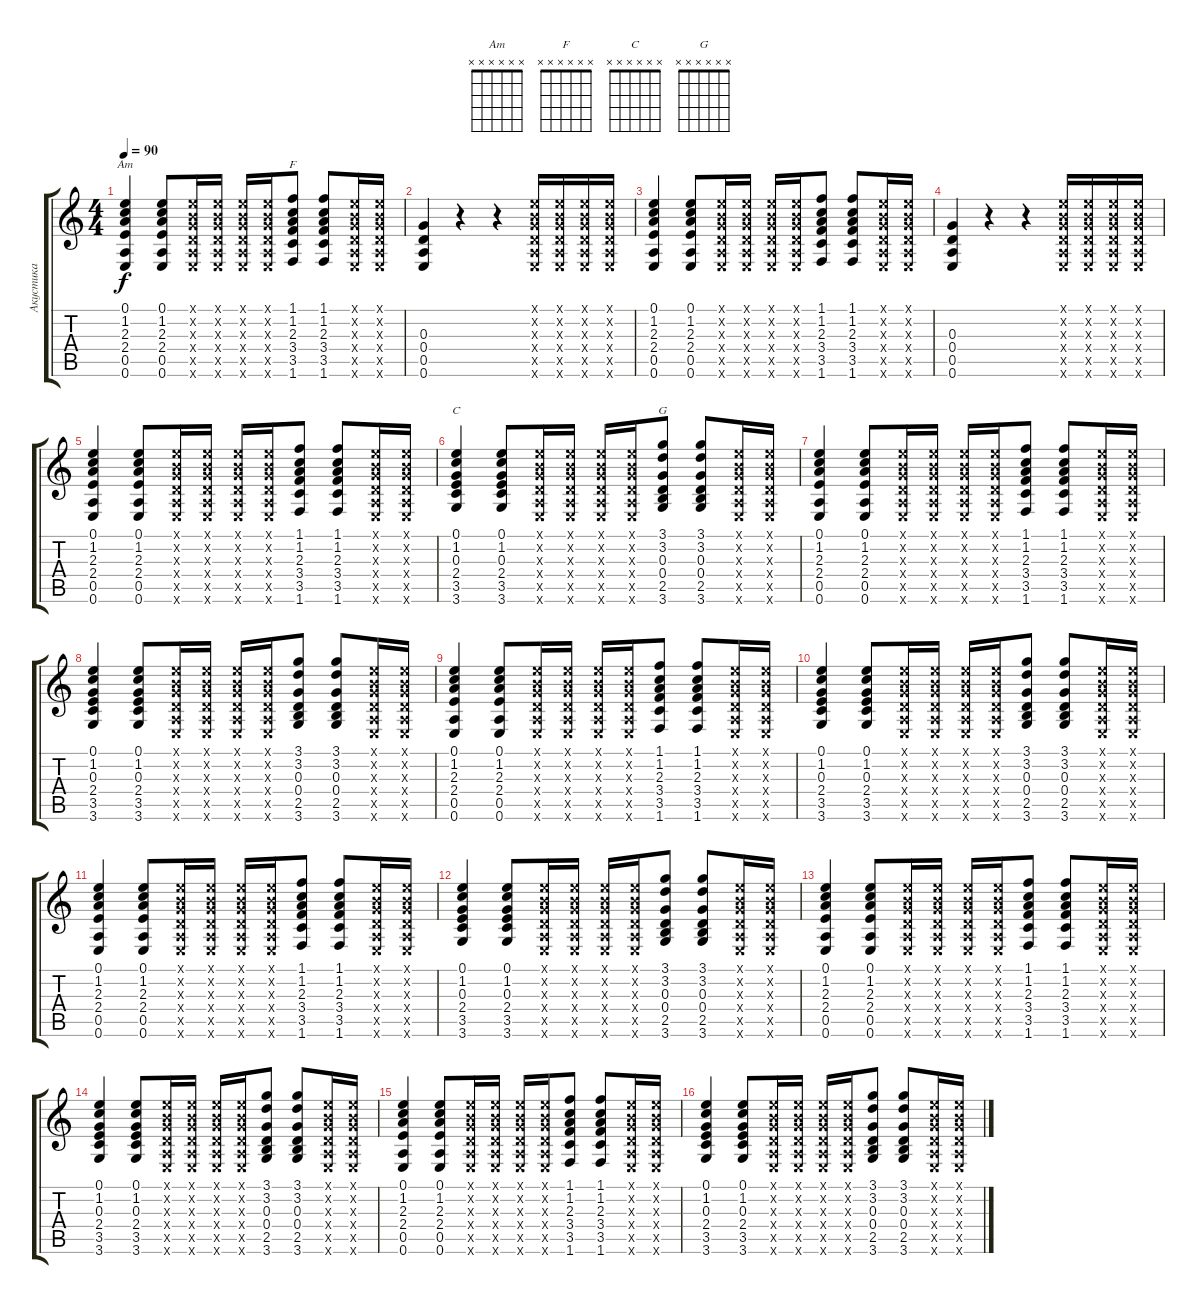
\track ("Акустика" "Акустика") {instrument acousticguitarsteel}
\staff {score tabs}
\tuning (E4 B3 G3 D3 A2 E2) {hide}
\chord ("Am" x x x x x x)
\chord ("F" x x x x x x)
\chord ("C" x x x x x x)
\chord ("G" x x x x x x)
\ts (4 4)
\tempo 90
\clef g2
\ks c
(0.1 1.2 2.3 2.4 0.5 0.6).4{ch "Am" dy f} (0.1 1.2 2.3 2.4 0.5 0.6).8 (0.1{x} 0.2{x} 0.3{x} 0.4{x} 0.5{x} 0.6{x}).16 (0.1{x} 0.2{x} 0.3{x} 0.4{x} 0.5{x} 0.6{x}).16 (0.1{x} 0.2{x} 0.3{x} 0.4{x} 0.5{x} 0.6{x}).16 (0.1{x} 0.2{x} 0.3{x} 0.4{x} 0.5{x} 0.6{x}).16 (1.1 1.2 2.3 3.4 3.5 1.6).8{ch "F"} (1.1 1.2 2.3 3.4 3.5 1.6).8 (0.1{x} 0.2{x} 0.3{x} 0.4{x} 0.5{x} 0.6{x}).16 (0.1{x} 0.2{x} 0.3{x} 0.4{x} 0.5{x} 0.6{x}).16 |
(0.3 0.4 0.5 0.6).4 r.4 r.4 (0.1{x} 0.2{x} 0.3{x} 0.4{x} 0.5{x} 0.6{x}).16 (0.1{x} 0.2{x} 0.3{x} 0.4{x} 0.5{x} 0.6{x}).16 (0.1{x} 0.2{x} 0.3{x} 0.4{x} 0.5{x} 0.6{x}).16 (0.1{x} 0.2{x} 0.3{x} 0.4{x} 0.5{x} 0.6{x}).16 |
(0.1 1.2 2.3 2.4 0.5 0.6).4 (0.1 1.2 2.3 2.4 0.5 0.6).8 (0.1{x} 0.2{x} 0.3{x} 0.4{x} 0.5{x} 0.6{x}).16 (0.1{x} 0.2{x} 0.3{x} 0.4{x} 0.5{x} 0.6{x}).16 (0.1{x} 0.2{x} 0.3{x} 0.4{x} 0.5{x} 0.6{x}).16 (0.1{x} 0.2{x} 0.3{x} 0.4{x} 0.5{x} 0.6{x}).16 (1.1 1.2 2.3 3.4 3.5 1.6).8 (1.1 1.2 2.3 3.4 3.5 1.6).8 (0.1{x} 0.2{x} 0.3{x} 0.4{x} 0.5{x} 0.6{x}).16 (0.1{x} 0.2{x} 0.3{x} 0.4{x} 0.5{x} 0.6{x}).16 |
(0.3 0.4 0.5 0.6).4 r.4 r.4 (0.1{x} 0.2{x} 0.3{x} 0.4{x} 0.5{x} 0.6{x}).16 (0.1{x} 0.2{x} 0.3{x} 0.4{x} 0.5{x} 0.6{x}).16 (0.1{x} 0.2{x} 0.3{x} 0.4{x} 0.5{x} 0.6{x}).16 (0.1{x} 0.2{x} 0.3{x} 0.4{x} 0.5{x} 0.6{x}).16 |
(0.1 1.2 2.3 2.4 0.5 0.6).4 (0.1 1.2 2.3 2.4 0.5 0.6).8 (0.1{x} 0.2{x} 0.3{x} 0.4{x} 0.5{x} 0.6{x}).16 (0.1{x} 0.2{x} 0.3{x} 0.4{x} 0.5{x} 0.6{x}).16 (0.1{x} 0.2{x} 0.3{x} 0.4{x} 0.5{x} 0.6{x}).16 (0.1{x} 0.2{x} 0.3{x} 0.4{x} 0.5{x} 0.6{x}).16 (1.1 1.2 2.3 3.4 3.5 1.6).8 (1.1 1.2 2.3 3.4 3.5 1.6).8 (0.1{x} 0.2{x} 0.3{x} 0.4{x} 0.5{x} 0.6{x}).16 (0.1{x} 0.2{x} 0.3{x} 0.4{x} 0.5{x} 0.6{x}).16 |
(0.1 1.2 0.3 2.4 3.5 3.6).4{ch "C"} (0.1 1.2 0.3 2.4 3.5 3.6).8 (0.1{x} 0.2{x} 0.3{x} 0.4{x} 0.5{x} 0.6{x}).16 (0.1{x} 0.2{x} 0.3{x} 0.4{x} 0.5{x} 0.6{x}).16 (0.1{x} 0.2{x} 0.3{x} 0.4{x} 0.5{x} 0.6{x}).16 (0.1{x} 0.2{x} 0.3{x} 0.4{x} 0.5{x} 0.6{x}).16 (3.1 3.2 0.3 0.4 2.5 3.6).8{ch "G"} (3.1 3.2 0.3 0.4 2.5 3.6).8 (0.1{x} 0.2{x} 0.3{x} 0.4{x} 0.5{x} 0.6{x}).16 (0.1{x} 0.2{x} 0.3{x} 0.4{x} 0.5{x} 0.6{x}).16 |
(0.1 1.2 2.3 2.4 0.5 0.6).4 (0.1 1.2 2.3 2.4 0.5 0.6).8 (0.1{x} 0.2{x} 0.3{x} 0.4{x} 0.5{x} 0.6{x}).16 (0.1{x} 0.2{x} 0.3{x} 0.4{x} 0.5{x} 0.6{x}).16 (0.1{x} 0.2{x} 0.3{x} 0.4{x} 0.5{x} 0.6{x}).16 (0.1{x} 0.2{x} 0.3{x} 0.4{x} 0.5{x} 0.6{x}).16 (1.1 1.2 2.3 3.4 3.5 1.6).8 (1.1 1.2 2.3 3.4 3.5 1.6).8 (0.1{x} 0.2{x} 0.3{x} 0.4{x} 0.5{x} 0.6{x}).16 (0.1{x} 0.2{x} 0.3{x} 0.4{x} 0.5{x} 0.6{x}).16 |
(0.1 1.2 0.3 2.4 3.5 3.6).4 (0.1 1.2 0.3 2.4 3.5 3.6).8 (0.1{x} 0.2{x} 0.3{x} 0.4{x} 0.5{x} 0.6{x}).16 (0.1{x} 0.2{x} 0.3{x} 0.4{x} 0.5{x} 0.6{x}).16 (0.1{x} 0.2{x} 0.3{x} 0.4{x} 0.5{x} 0.6{x}).16 (0.1{x} 0.2{x} 0.3{x} 0.4{x} 0.5{x} 0.6{x}).16 (3.1 3.2 0.3 0.4 2.5 3.6).8 (3.1 3.2 0.3 0.4 2.5 3.6).8 (0.1{x} 0.2{x} 0.3{x} 0.4{x} 0.5{x} 0.6{x}).16 (0.1{x} 0.2{x} 0.3{x} 0.4{x} 0.5{x} 0.6{x}).16 |
(0.1 1.2 2.3 2.4 0.5 0.6).4 (0.1 1.2 2.3 2.4 0.5 0.6).8 (0.1{x} 0.2{x} 0.3{x} 0.4{x} 0.5{x} 0.6{x}).16 (0.1{x} 0.2{x} 0.3{x} 0.4{x} 0.5{x} 0.6{x}).16 (0.1{x} 0.2{x} 0.3{x} 0.4{x} 0.5{x} 0.6{x}).16 (0.1{x} 0.2{x} 0.3{x} 0.4{x} 0.5{x} 0.6{x}).16 (1.1 1.2 2.3 3.4 3.5 1.6).8 (1.1 1.2 2.3 3.4 3.5 1.6).8 (0.1{x} 0.2{x} 0.3{x} 0.4{x} 0.5{x} 0.6{x}).16 (0.1{x} 0.2{x} 0.3{x} 0.4{x} 0.5{x} 0.6{x}).16 |
(0.1 1.2 0.3 2.4 3.5 3.6).4 (0.1 1.2 0.3 2.4 3.5 3.6).8 (0.1{x} 0.2{x} 0.3{x} 0.4{x} 0.5{x} 0.6{x}).16 (0.1{x} 0.2{x} 0.3{x} 0.4{x} 0.5{x} 0.6{x}).16 (0.1{x} 0.2{x} 0.3{x} 0.4{x} 0.5{x} 0.6{x}).16 (0.1{x} 0.2{x} 0.3{x} 0.4{x} 0.5{x} 0.6{x}).16 (3.1 3.2 0.3 0.4 2.5 3.6).8 (3.1 3.2 0.3 0.4 2.5 3.6).8 (0.1{x} 0.2{x} 0.3{x} 0.4{x} 0.5{x} 0.6{x}).16 (0.1{x} 0.2{x} 0.3{x} 0.4{x} 0.5{x} 0.6{x}).16 |
(0.1 1.2 2.3 2.4 0.5 0.6).4 (0.1 1.2 2.3 2.4 0.5 0.6).8 (0.1{x} 0.2{x} 0.3{x} 0.4{x} 0.5{x} 0.6{x}).16 (0.1{x} 0.2{x} 0.3{x} 0.4{x} 0.5{x} 0.6{x}).16 (0.1{x} 0.2{x} 0.3{x} 0.4{x} 0.5{x} 0.6{x}).16 (0.1{x} 0.2{x} 0.3{x} 0.4{x} 0.5{x} 0.6{x}).16 (1.1 1.2 2.3 3.4 3.5 1.6).8 (1.1 1.2 2.3 3.4 3.5 1.6).8 (0.1{x} 0.2{x} 0.3{x} 0.4{x} 0.5{x} 0.6{x}).16 (0.1{x} 0.2{x} 0.3{x} 0.4{x} 0.5{x} 0.6{x}).16 |
(0.1 1.2 0.3 2.4 3.5 3.6).4 (0.1 1.2 0.3 2.4 3.5 3.6).8 (0.1{x} 0.2{x} 0.3{x} 0.4{x} 0.5{x} 0.6{x}).16 (0.1{x} 0.2{x} 0.3{x} 0.4{x} 0.5{x} 0.6{x}).16 (0.1{x} 0.2{x} 0.3{x} 0.4{x} 0.5{x} 0.6{x}).16 (0.1{x} 0.2{x} 0.3{x} 0.4{x} 0.5{x} 0.6{x}).16 (3.1 3.2 0.3 0.4 2.5 3.6).8 (3.1 3.2 0.3 0.4 2.5 3.6).8 (0.1{x} 0.2{x} 0.3{x} 0.4{x} 0.5{x} 0.6{x}).16 (0.1{x} 0.2{x} 0.3{x} 0.4{x} 0.5{x} 0.6{x}).16 |
(0.1 1.2 2.3 2.4 0.5 0.6).4 (0.1 1.2 2.3 2.4 0.5 0.6).8 (0.1{x} 0.2{x} 0.3{x} 0.4{x} 0.5{x} 0.6{x}).16 (0.1{x} 0.2{x} 0.3{x} 0.4{x} 0.5{x} 0.6{x}).16 (0.1{x} 0.2{x} 0.3{x} 0.4{x} 0.5{x} 0.6{x}).16 (0.1{x} 0.2{x} 0.3{x} 0.4{x} 0.5{x} 0.6{x}).16 (1.1 1.2 2.3 3.4 3.5 1.6).8 (1.1 1.2 2.3 3.4 3.5 1.6).8 (0.1{x} 0.2{x} 0.3{x} 0.4{x} 0.5{x} 0.6{x}).16 (0.1{x} 0.2{x} 0.3{x} 0.4{x} 0.5{x} 0.6{x}).16 |
(0.1 1.2 0.3 2.4 3.5 3.6).4 (0.1 1.2 0.3 2.4 3.5 3.6).8 (0.1{x} 0.2{x} 0.3{x} 0.4{x} 0.5{x} 0.6{x}).16 (0.1{x} 0.2{x} 0.3{x} 0.4{x} 0.5{x} 0.6{x}).16 (0.1{x} 0.2{x} 0.3{x} 0.4{x} 0.5{x} 0.6{x}).16 (0.1{x} 0.2{x} 0.3{x} 0.4{x} 0.5{x} 0.6{x}).16 (3.1 3.2 0.3 0.4 2.5 3.6).8 (3.1 3.2 0.3 0.4 2.5 3.6).8 (0.1{x} 0.2{x} 0.3{x} 0.4{x} 0.5{x} 0.6{x}).16 (0.1{x} 0.2{x} 0.3{x} 0.4{x} 0.5{x} 0.6{x}).16 |
(0.1 1.2 2.3 2.4 0.5 0.6).4 (0.1 1.2 2.3 2.4 0.5 0.6).8 (0.1{x} 0.2{x} 0.3{x} 0.4{x} 0.5{x} 0.6{x}).16 (0.1{x} 0.2{x} 0.3{x} 0.4{x} 0.5{x} 0.6{x}).16 (0.1{x} 0.2{x} 0.3{x} 0.4{x} 0.5{x} 0.6{x}).16 (0.1{x} 0.2{x} 0.3{x} 0.4{x} 0.5{x} 0.6{x}).16 (1.1 1.2 2.3 3.4 3.5 1.6).8 (1.1 1.2 2.3 3.4 3.5 1.6).8 (0.1{x} 0.2{x} 0.3{x} 0.4{x} 0.5{x} 0.6{x}).16 (0.1{x} 0.2{x} 0.3{x} 0.4{x} 0.5{x} 0.6{x}).16 |
(0.1 1.2 0.3 2.4 3.5 3.6).4 (0.1 1.2 0.3 2.4 3.5 3.6).8 (0.1{x} 0.2{x} 0.3{x} 0.4{x} 0.5{x} 0.6{x}).16 (0.1{x} 0.2{x} 0.3{x} 0.4{x} 0.5{x} 0.6{x}).16 (0.1{x} 0.2{x} 0.3{x} 0.4{x} 0.5{x} 0.6{x}).16 (0.1{x} 0.2{x} 0.3{x} 0.4{x} 0.5{x} 0.6{x}).16 (3.1 3.2 0.3 0.4 2.5 3.6).8 (3.1 3.2 0.3 0.4 2.5 3.6).8 (0.1{x} 0.2{x} 0.3{x} 0.4{x} 0.5{x} 0.6{x}).16 (0.1{x} 0.2{x} 0.3{x} 0.4{x} 0.5{x} 0.6{x}).16
